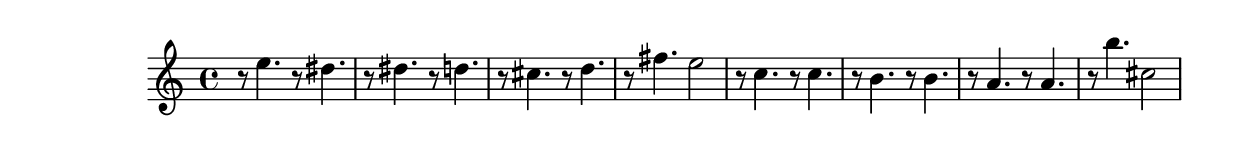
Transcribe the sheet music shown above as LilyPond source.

kerileeNotes = {
	r8 e''4. r8 dis''4. |
r8 dis''4. r8 d''4. |
r8 cis''4. r8 d''4. |
r8 fis''4. e''2 |

r8 c''4. r8 c''4. |
r8 b'4. r8 b'4. |
r8 a'4. r8 a'4. |
r8 b''4. cis''2 |


}

\new Staff \kerileeNotes
